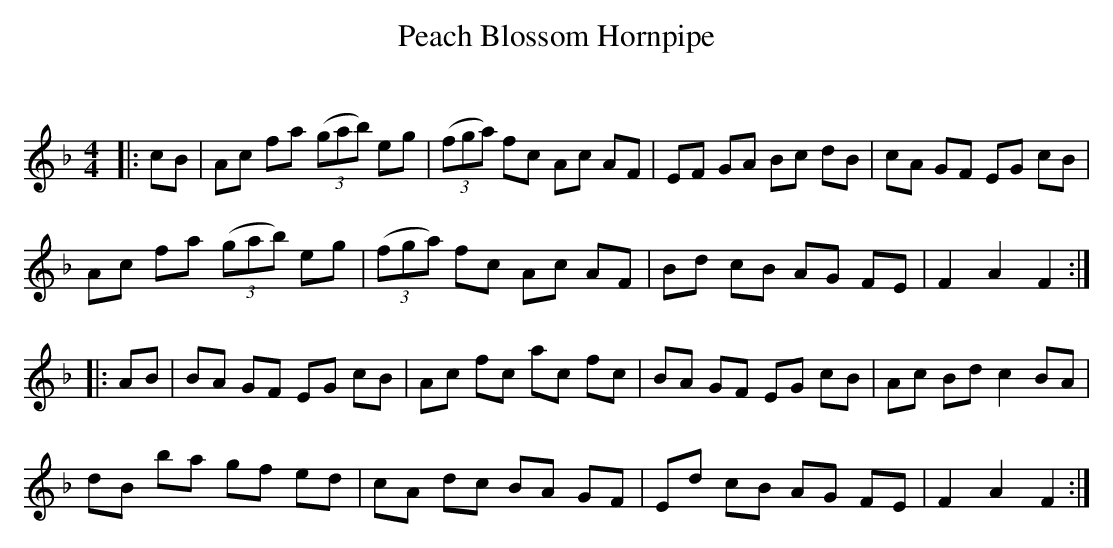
X:1
T: Peach Blossom Hornpipe
C:
Q: 232
K:F
M:4/4
L:1/8
|:cB|Ac fa ((3gab) eg|((3fga) fc Ac AF|EF GA Bc dB|cA GF EG cB|
Ac fa ((3gab) eg|((3fga) fc Ac AF|Bd cB AG FE|F2 A2 F2:|
|:AB|BA GF EG cB|Ac fc ac fc|BA GF EG cB|Ac Bd c2 BA|
dB ba gf ed|cA dc BA GF|Ed cB AG FE|F2 A2 F2:|
